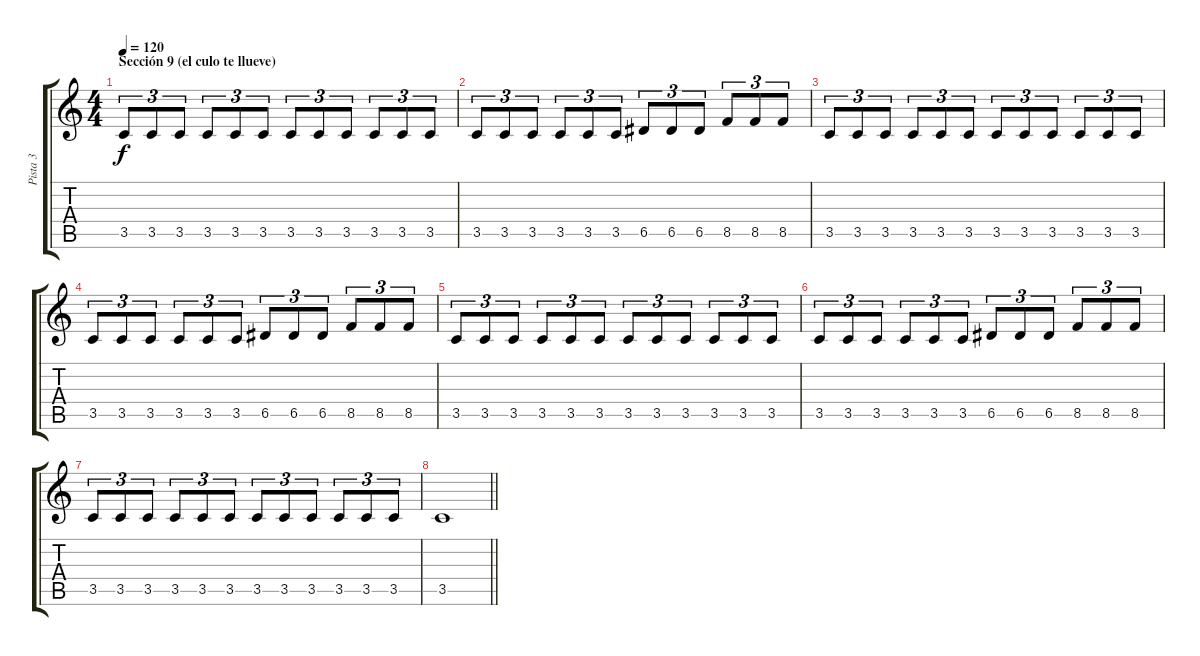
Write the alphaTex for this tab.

\track ("Pista 3" "Pista 3") {instrument overdrivenguitar}
\staff {score tabs}
\tuning (E4 B3 G3 D3 A2 E2) {hide}
\ts (4 4)
\section ("" "Sección 9 (el culo te llueve)")
\tempo 120
\clef g2
\ks c
3.5.8{tu (3 2) dy f} 3.5.8{tu (3 2)} 3.5.8{tu (3 2)} 3.5.8{tu (3 2)} 3.5.8{tu (3 2)} 3.5.8{tu (3 2)} 3.5.8{tu (3 2)} 3.5.8{tu (3 2)} 3.5.8{tu (3 2)} 3.5.8{tu (3 2)} 3.5.8{tu (3 2)} 3.5.8{tu (3 2)} |
3.5.8{tu (3 2)} 3.5.8{tu (3 2)} 3.5.8{tu (3 2)} 3.5.8{tu (3 2)} 3.5.8{tu (3 2)} 3.5.8{tu (3 2)} 6.5.8{tu (3 2)} 6.5.8{tu (3 2)} 6.5.8{tu (3 2)} 8.5.8{tu (3 2)} 8.5.8{tu (3 2)} 8.5.8{tu (3 2)} |
3.5.8{tu (3 2)} 3.5.8{tu (3 2)} 3.5.8{tu (3 2)} 3.5.8{tu (3 2)} 3.5.8{tu (3 2)} 3.5.8{tu (3 2)} 3.5.8{tu (3 2)} 3.5.8{tu (3 2)} 3.5.8{tu (3 2)} 3.5.8{tu (3 2)} 3.5.8{tu (3 2)} 3.5.8{tu (3 2)} |
3.5.8{tu (3 2)} 3.5.8{tu (3 2)} 3.5.8{tu (3 2)} 3.5.8{tu (3 2)} 3.5.8{tu (3 2)} 3.5.8{tu (3 2)} 6.5.8{tu (3 2)} 6.5.8{tu (3 2)} 6.5.8{tu (3 2)} 8.5.8{tu (3 2)} 8.5.8{tu (3 2)} 8.5.8{tu (3 2)} |
3.5.8{tu (3 2)} 3.5.8{tu (3 2)} 3.5.8{tu (3 2)} 3.5.8{tu (3 2)} 3.5.8{tu (3 2)} 3.5.8{tu (3 2)} 3.5.8{tu (3 2)} 3.5.8{tu (3 2)} 3.5.8{tu (3 2)} 3.5.8{tu (3 2)} 3.5.8{tu (3 2)} 3.5.8{tu (3 2)} |
3.5.8{tu (3 2)} 3.5.8{tu (3 2)} 3.5.8{tu (3 2)} 3.5.8{tu (3 2)} 3.5.8{tu (3 2)} 3.5.8{tu (3 2)} 6.5.8{tu (3 2)} 6.5.8{tu (3 2)} 6.5.8{tu (3 2)} 8.5.8{tu (3 2)} 8.5.8{tu (3 2)} 8.5.8{tu (3 2)} |
3.5.8{tu (3 2)} 3.5.8{tu (3 2)} 3.5.8{tu (3 2)} 3.5.8{tu (3 2)} 3.5.8{tu (3 2)} 3.5.8{tu (3 2)} 3.5.8{tu (3 2)} 3.5.8{tu (3 2)} 3.5.8{tu (3 2)} 3.5.8{tu (3 2)} 3.5.8{tu (3 2)} 3.5.8{tu (3 2)} |
\barLineRight lightlight
3.5.1
